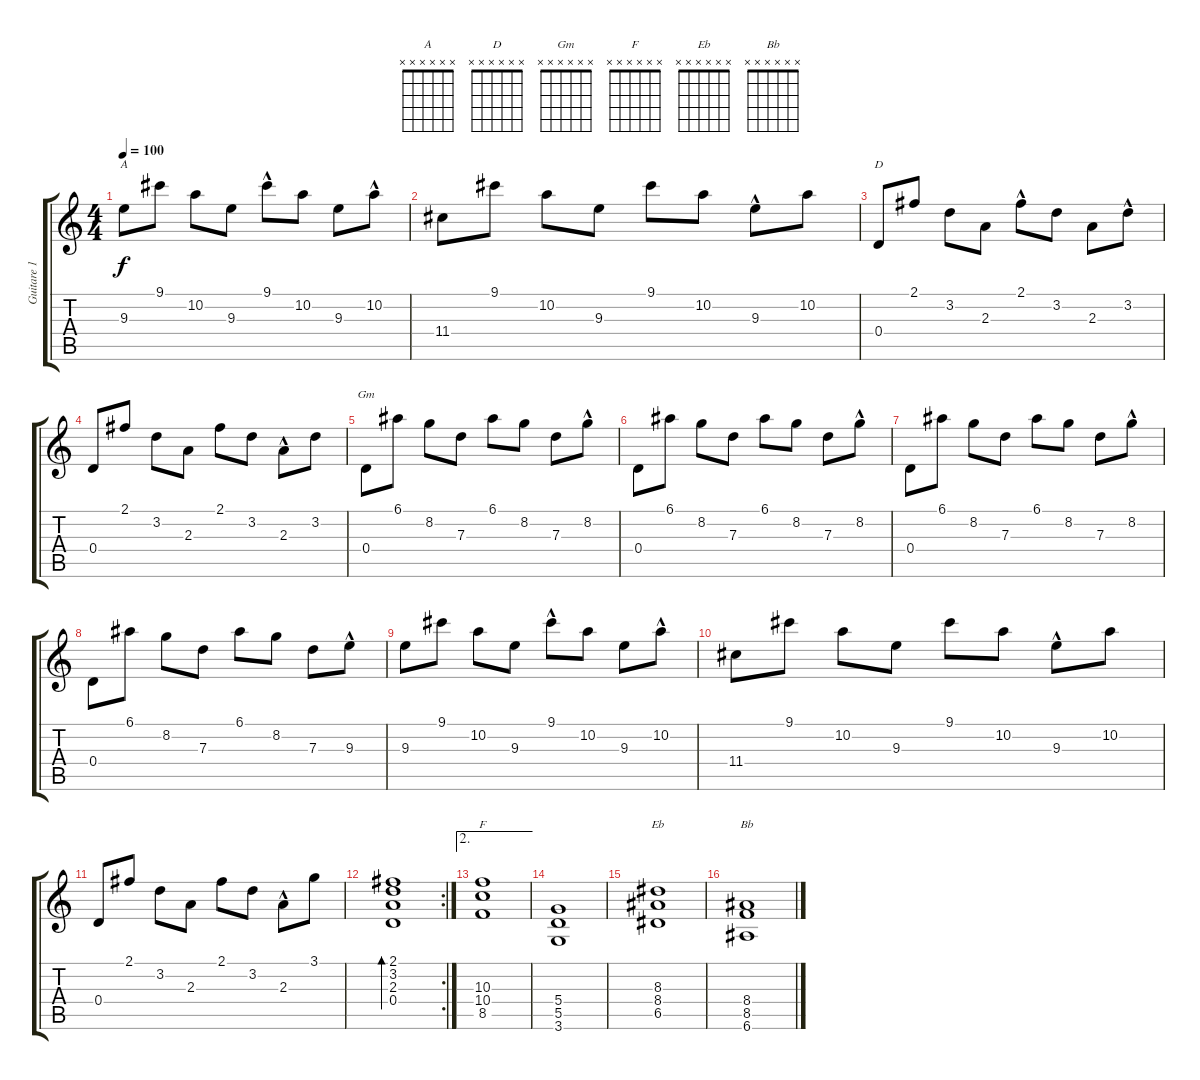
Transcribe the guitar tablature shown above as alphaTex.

\track ("Guitare 1" "Guitare 1") {instrument acousticguitarsteel}
\staff {score tabs}
\tuning (E4 B3 G3 D3 A2 E2) {hide}
\chord ("A" x x x x x x) {firstfret 0}
\chord ("D" x x x x x x) {firstfret 0}
\chord ("Gm" x x x x x x) {firstfret 0}
\chord ("F" x x x x x x) {firstfret 0}
\chord ("Eb" x x x x x x) {firstfret 0}
\chord ("Bb" x x x x x x) {firstfret 0}
\ts (4 4)
\tempo 100
\clef g2
\ks c
9.3.8{ch "A" dy f} 9.1.8 10.2.8 9.3.8 9.1{hac}.8 10.2.8 9.3.8 10.2{hac}.8 |
11.4.8 9.1.8 10.2.8 9.3.8 9.1.8 10.2.8 9.3{hac}.8 10.2.8 |
0.4.8{ch "D"} 2.1.8 3.2.8 2.3.8 2.1{hac}.8 3.2.8 2.3.8 3.2{hac}.8 |
0.4.8 2.1.8 3.2.8 2.3.8 2.1.8 3.2.8 2.3{hac}.8 3.2.8 |
0.4.8{ch "Gm"} 6.1.8 8.2.8 7.3.8 6.1.8 8.2.8 7.3.8 8.2{hac}.8 |
0.4.8 6.1.8 8.2.8 7.3.8 6.1.8 8.2.8 7.3.8 8.2{hac}.8 |
0.4.8 6.1.8 8.2.8 7.3.8 6.1.8 8.2.8 7.3.8 8.2{hac}.8 |
0.4.8 6.1.8 8.2.8 7.3.8 6.1.8 8.2.8 7.3.8 9.3{hac}.8 |
9.3.8 9.1.8 10.2.8 9.3.8 9.1{hac}.8 10.2.8 9.3.8 10.2{hac}.8 |
11.4.8 9.1.8 10.2.8 9.3.8 9.1.8 10.2.8 9.3{hac}.8 10.2.8 |
0.4.8 2.1.8 3.2.8 2.3.8 2.1.8 3.2.8 2.3{hac}.8 3.1.8 |
\rc 2
(2.1 3.2 2.3 0.4).1{bd 60} |
\ae 2
(10.3 10.4 8.5).1{ch "F"} |
(5.4 5.5 3.6).1 |
(8.3 8.4 6.5).1{ch "Eb"} |
(8.4 8.5 6.6).1{ch "Bb"}
